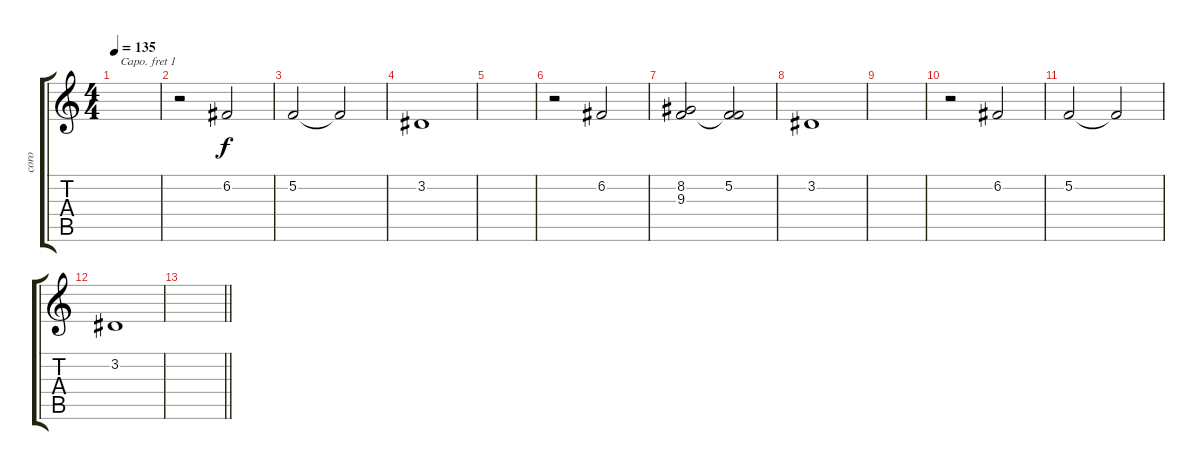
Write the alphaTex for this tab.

\track ("coro" "coro") {instrument tenorsax}
\staff {score tabs}
\capo 1
\tuning (E4 B3 G3 D3 A2 E2) {hide}
\ts (4 4)
\tempo 135
\clef g2
\ks c
|
r.2 6.2.2 |
5.2.2 5.2{t}.2 |
3.2.1 |
|
r.2 6.2.2 |
(8.2 9.3).2 (5.2 9.3{t}).2 |
3.2.1 |
|
r.2 6.2.2 |
5.2.2 5.2{t}.2 |
3.2.1 |
\barLineRight lightlight
